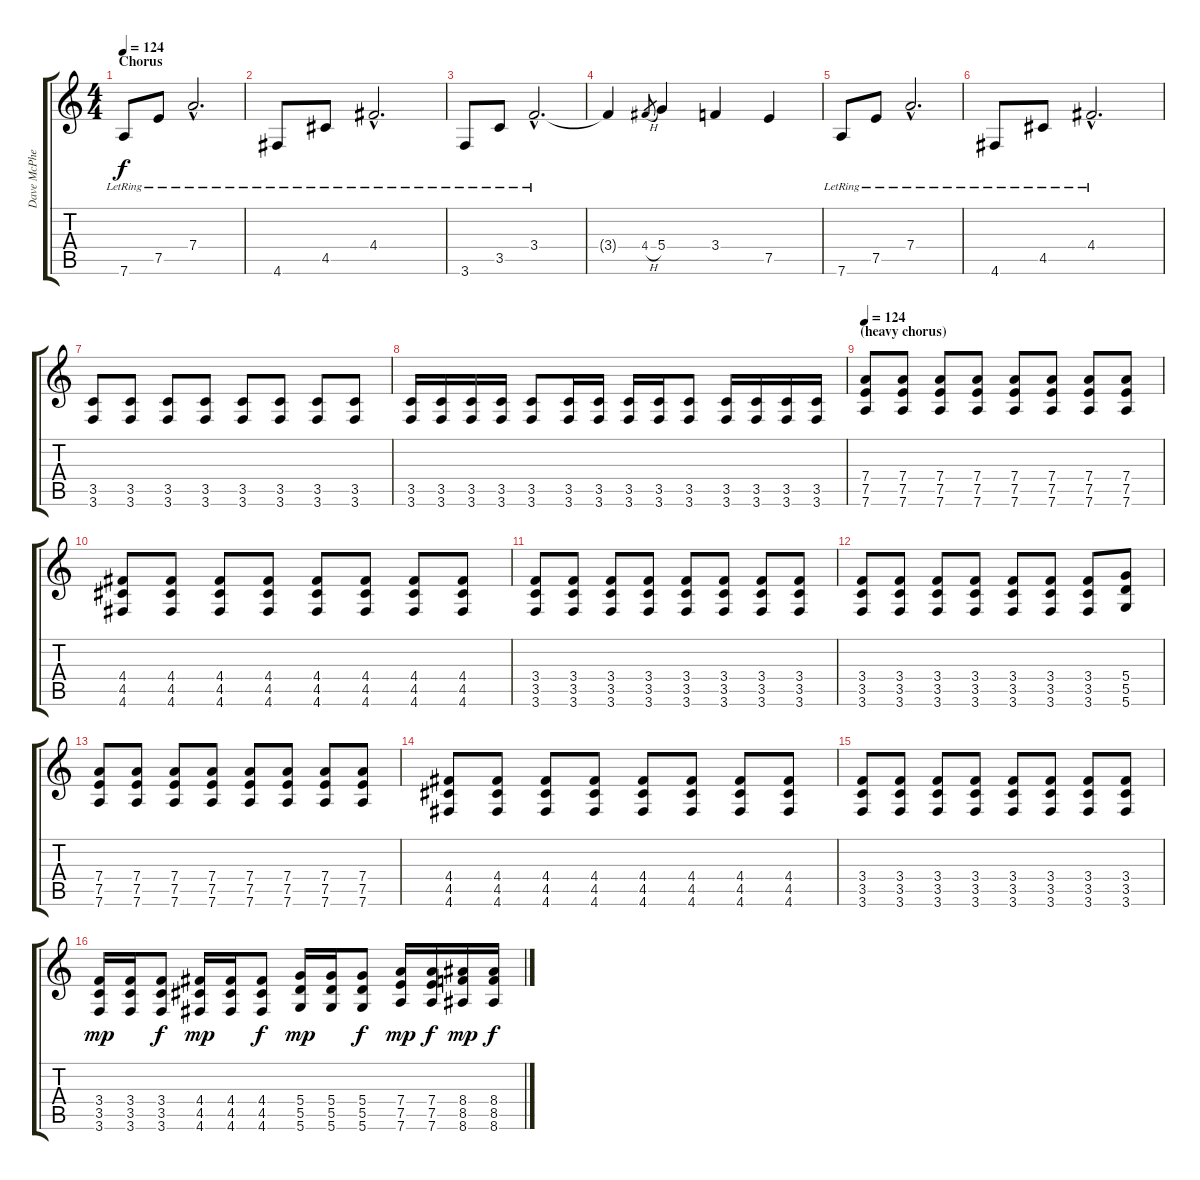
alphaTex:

\track ("Dave McPherson - Guitar" "Dave McPhe") {instrument overdrivenguitar}
\staff {score tabs}
\tuning (E4 B3 G3 D3 A2 D2) {hide}
\ts (4 4)
\section ("" "Chorus")
\tempo 124
\clef g2
\ks c
7.6{lr}.8{dy f volume 16 balance 8 instrument acousticguitarsteel} 7.5{lr}.8 7.4{hac lr}.2{d} |
4.6{lr}.8 4.5{lr}.8 4.4{hac lr}.2{d} |
3.6{lr}.8 3.5{lr}.8 3.4{hac lr}.2{d} |
3.4{t}.4 4.4{h}.8{gr} 5.4.4 3.4.4 7.5.4 |
7.6{lr}.8{instrument acousticguitarsteel} 7.5{lr}.8 7.4{hac lr}.2{d} |
4.6{lr}.8 4.5{lr}.8 4.4{hac lr}.2{d} |
(3.5 3.6).8{volume 16 balance 8 instrument electricguitarmuted} (3.5 3.6).8 (3.5 3.6).8 (3.5 3.6).8 (3.5 3.6).8 (3.5 3.6).8 (3.5 3.6).8 (3.5 3.6).8 |
(3.5 3.6).16 (3.5 3.6).16 (3.5 3.6).16 (3.5 3.6).16 (3.5 3.6).8 (3.5 3.6).16 (3.5 3.6).16 (3.5 3.6).16 (3.5 3.6).16 (3.5 3.6).8 (3.5 3.6).16 (3.5 3.6).16 (3.5 3.6).16 (3.5 3.6).16 |
\section ("" "(heavy chorus)")
\tempo 124
(7.4 7.5 7.6).8{volume 12 balance 2 instrument distortionguitar} (7.4 7.5 7.6).8 (7.4 7.5 7.6).8 (7.4 7.5 7.6).8 (7.4 7.5 7.6).8 (7.4 7.5 7.6).8 (7.4 7.5 7.6).8 (7.4 7.5 7.6).8 |
(4.4 4.5 4.6).8 (4.4 4.5 4.6).8 (4.4 4.5 4.6).8 (4.4 4.5 4.6).8 (4.4 4.5 4.6).8 (4.4 4.5 4.6).8 (4.4 4.5 4.6).8 (4.4 4.5 4.6).8 |
(3.4 3.5 3.6).8 (3.4 3.5 3.6).8 (3.4 3.5 3.6).8 (3.4 3.5 3.6).8 (3.4 3.5 3.6).8 (3.4 3.5 3.6).8 (3.4 3.5 3.6).8 (3.4 3.5 3.6).8 |
(3.4 3.5 3.6).8 (3.4 3.5 3.6).8 (3.4 3.5 3.6).8 (3.4 3.5 3.6).8 (3.4 3.5 3.6).8 (3.4 3.5 3.6).8 (3.4 3.5 3.6).8 (5.4 5.5 5.6).8 |
(7.4 7.5 7.6).8 (7.4 7.5 7.6).8 (7.4 7.5 7.6).8 (7.4 7.5 7.6).8 (7.4 7.5 7.6).8 (7.4 7.5 7.6).8 (7.4 7.5 7.6).8 (7.4 7.5 7.6).8 |
(4.4 4.5 4.6).8 (4.4 4.5 4.6).8 (4.4 4.5 4.6).8 (4.4 4.5 4.6).8 (4.4 4.5 4.6).8 (4.4 4.5 4.6).8 (4.4 4.5 4.6).8 (4.4 4.5 4.6).8 |
(3.4 3.5 3.6).8 (3.4 3.5 3.6).8 (3.4 3.5 3.6).8 (3.4 3.5 3.6).8 (3.4 3.5 3.6).8 (3.4 3.5 3.6).8 (3.4 3.5 3.6).8 (3.4 3.5 3.6).8 |
(3.4 3.5 3.6).16{dy mp} (3.4 3.5 3.6).16 (3.4 3.5 3.6).8{dy f} (4.4 4.5 4.6).16{dy mp} (4.4 4.5 4.6).16 (4.4 4.5 4.6).8{dy f} (5.4 5.5 5.6).16{dy mp} (5.4 5.5 5.6).16 (5.4 5.5 5.6).8{dy f} (7.4 7.5 7.6).16{dy mp} (7.4 7.5 7.6).16{dy f} (8.4 8.5 8.6).16{dy mp} (8.4 8.5 8.6).16{dy f}
